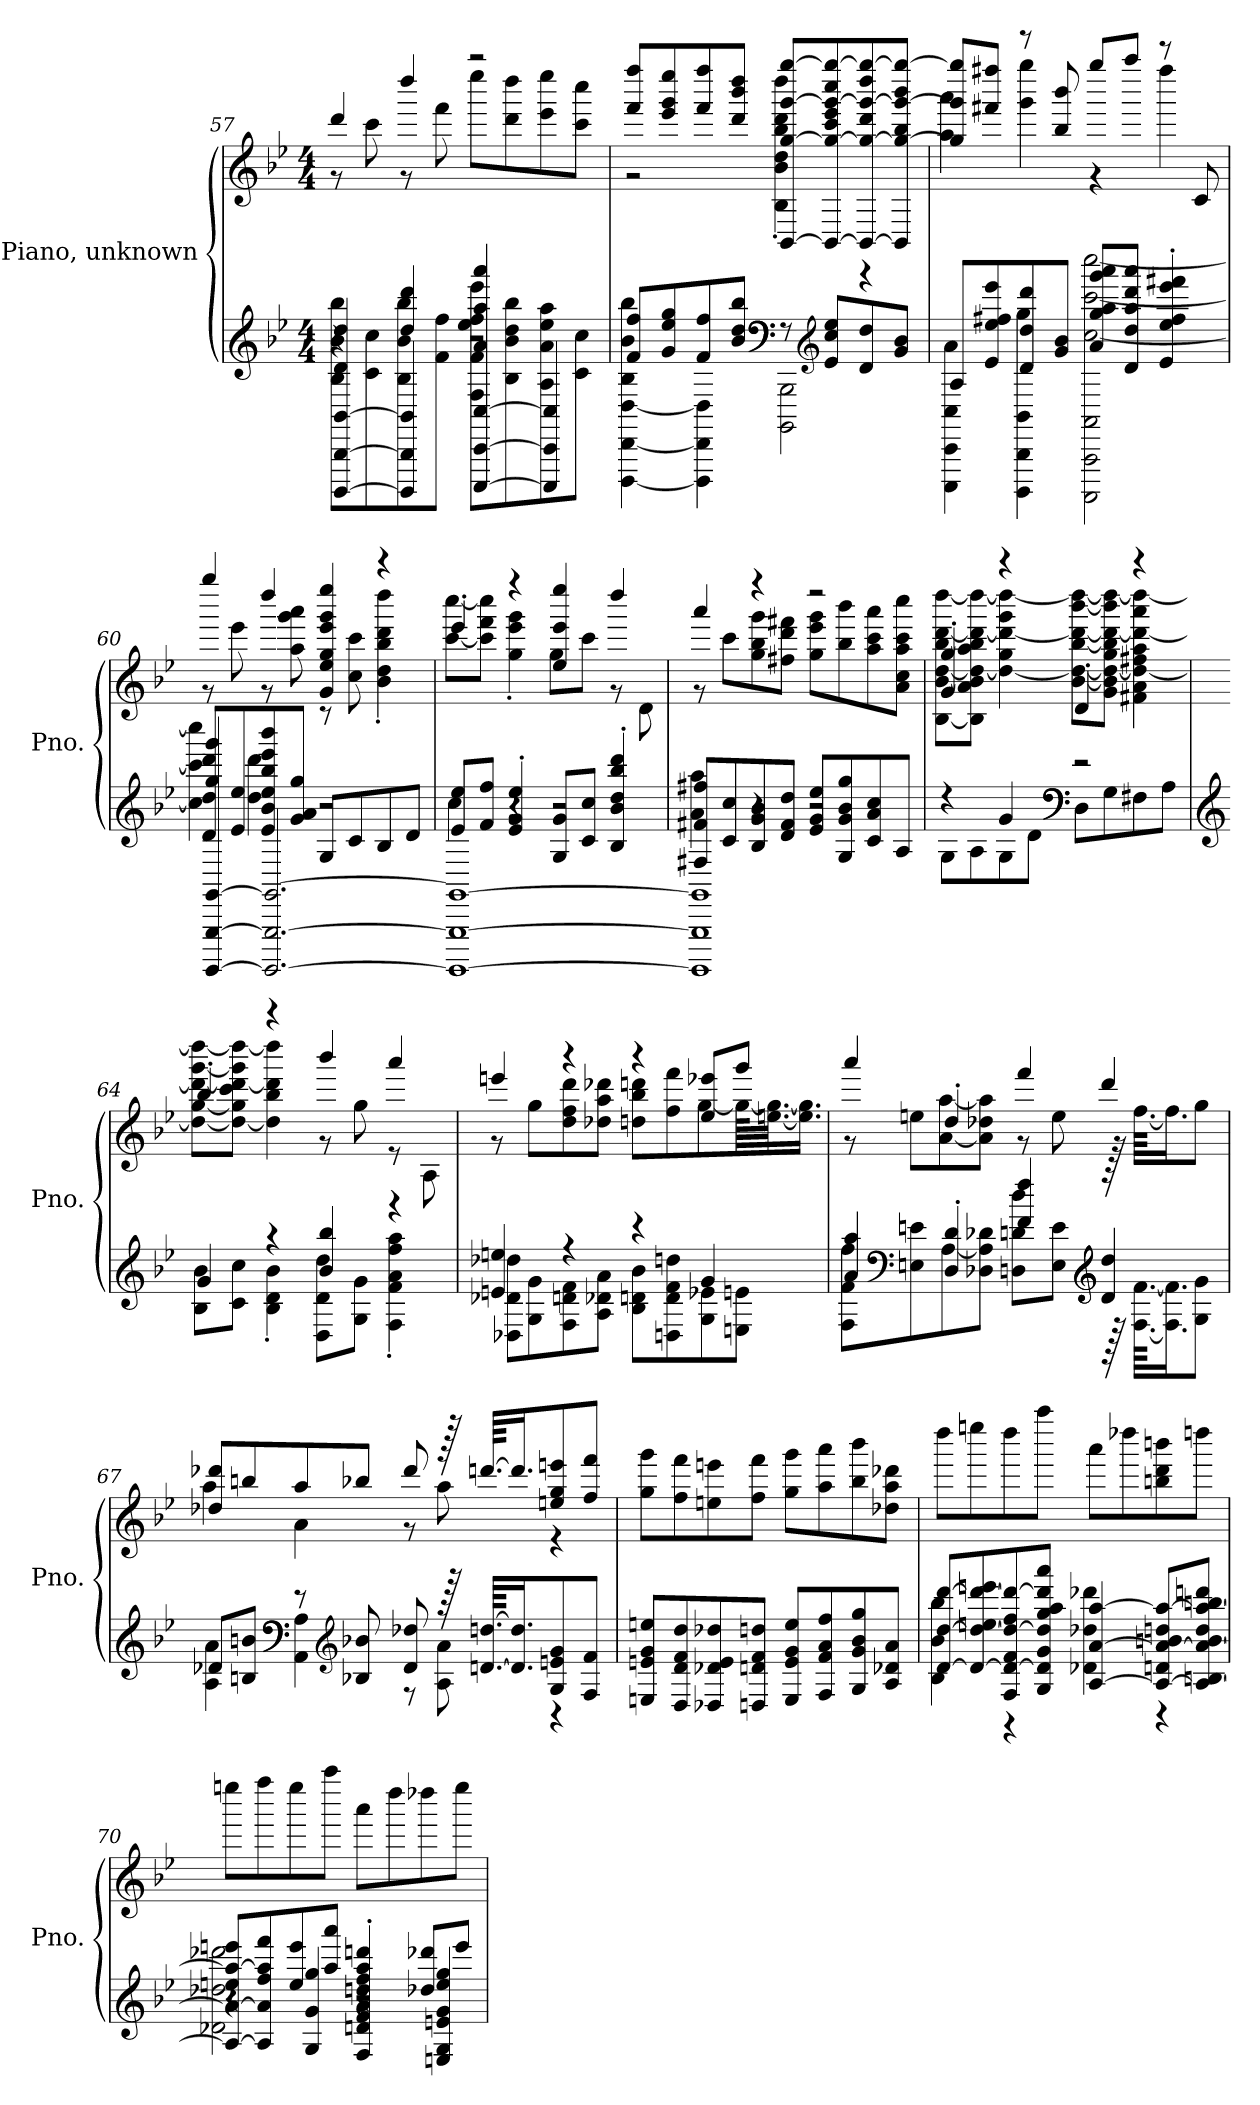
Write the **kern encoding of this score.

**kern	**kern
*part1	*part1
*staff2	*staff1
*I"Piano, unknown	*
*I'Pno.	*
*clefG2	*clefG2
*k[b-e-]	*k[b-e-]
*M4/4	*M4/4
=57	=57
*^	*^
*	*^	*	*
4r	8B-\ 8b-\ 8bb-\L	[4BBBB-/ [4BBB-/ [4BB-/ 4d/ 4dd/	4ddd/	8r
.	8c\ 8cc\	.	.	8ccc\
4dd/ 4ddd/	8B-\ 8b-\ 8bb-\	4BBBB-/] 4BBB-/] 4BB-/]	4dddd/	8r
.	8f\ 8ff\J	.	.	8fff\
2r	8F\ 8f\ 8ee-\ 8ff\ 8eee-\L	[4CCC/ [4CC/ [4C/ 4a/ 4aa/ 4aaa/	2r	8eeee-\L
.	8B-\ 8b-\ 8dd\ 8bb-\	.	.	8ddd\ 8dddd\
.	8A\ 8a\ 8ee-\ 8aa\	4CCC/] 4CC/] 4C/]	.	8eee-\ 8eeee-\
.	8c\ 8cc\J	.	.	8ccc\ 8cccc\J
*	*v	*v	*	*
=58	=58	=58	=58
8f/ 8ff/L	[4DDD\ [4DD\ [4D\ 4B-\ 4b-\ 4bb-\	8fff/ 8ffff/L	2r
8g/ 8ee-/ 8gg/	.	8eee-/ 8ggg/ 8eeee-/	.
8f/ 8ff/	4DDD\] 4DD\] 4D\]	8fff/ 8ffff/	.
8b-/ 8dd/ 8bb-/J	.	8ddd/ 8bbb-/ 8dddd/J	.
*clefF4	*	*	*
8r	2BBBB-\ 2BBB-\	[8BB-/ [8gg/ [8ggg/ [8gggg/L	4B-\' 4b-\' 4dd\' 4bb-\' 4ddd\' 4dddd\'
*clefG2	*	*	*
8e-/ 8cc/ 8ee-/L	.	8BB-/_ 8gg/_ 8ccc/ 8eee-/ 8ggg/_ 8cccc/ 8gggg/_	.
8d/ 8dd/	.	8BB-/_ 8gg/_ 8ddd/ 8ggg/_ 8dddd/ 8gggg/_	4r
8g/ 8b-/J	.	8BB-/] 8gg/_ 8bb-/ 8ggg/_ 8bbb-/ 8gggg/_J	.
!!LO:LB:g=z	!!
=59	=59	=59	=59
8A/L	4CCC\ 4CC\ 4C\ 4a\	8gg/] 8ggg/] 8gggg/]L	4aa\ 4aaa\
8e-/ 8ee-/ 8ff#X/ 8eee-/	.	8fff#X/ 8ffff#X/J	.
8d/ 8dd/ 8ddd/	4BBBB-\ 4BBB-\ 4BB-\ 4gg\	8r	4ggg\ 4gggg\
8g/ 8b-/J	.	8bb-/ 8bbb-/	.
8a/ 8gg/ 8aa/ 8ggg/ 8aaa/L	2AAAA\ 2AAA\ 2AA\ [2cc\ [2ccc\ [2cccc\	8gggg/L	4r
8d/ 8dd/ 8aa/ 8ddd/ 8aaa/J	.	8aaaa/J	.
4e-/' 4ee-/' 4ff#/' 4eee-/' 4fff#X/'	.	8r	4ffff#\
.	.	8c/	.
=60	=60	=60	=60
*	*^	*	*
8d/ 8dd/ 8ddd/L	4cc\] 4ccc\] 4cccc\]	[4GGGG/ [4GGG/ [4GG/ 4gg/ 4ggg/	4gggg/	8r
8e-/ 8ee-/	.	.	.	8eee-\
8e-/ 8b-/ 8ee-/ 8bb-/ 8eee-/ 8bbb-/	4dd\ 4ddd\	2.GGGG/_ 2.GGG/_ 2.GG/_	4dddd/	8r
8g/ 8a/ 8gg/J	.	.	.	8aa\ 8ggg\ 8aaa\
8G/L	2r	.	4g/ 4ee-/ 4gg/ 4eee-/ 4ggg/ 4eeee-/	8r
8c/	.	.	.	8cc\ 8ccc\
8B-/	.	.	4r	4b-\' 4dd\' 4bb-\' 4ddd\' 4dddd\'
8d/J	.	.	.	.
=61	=61	=61	=61	=61
8e-/ 8ee-/L	4cc\	1GGGG_ 1GGG_ 1GG_	4eee-'/	[8ccc\ [8cccc\L
8f/ 8ff/J	.	.	.	8ccc\] 8fff\ 8cccc\]J
4e-/' 4g/' 4ee-/'	4r	.	4r	4gg\' 4eee-\' 4ggg\'
8G/ 8g/L	2r	.	4ee-/ 4eee-/ 4eeee-/	8gg\L
8c/ 8cc/J	.	.	.	8ccc\J
4B-/' 4b-/' 4dd/' 4bb-/' 4ddd/'	.	.	4dddd/	8r
.	.	.	.	8d\
!!LO:PB:g=z	!!
=62	=62	=62	=62	=62
8F#X/ 8f#X/ 8ff#X/L	4a\ 4aa\	1GGGG] 1GGG] 1GG]	4aaa/	8r
8c/ 8cc/	.	.	.	8ccc\L
8B-/ 8g/ 8b-/	4r	.	4r	8gg\ 8bb-\ 8ggg\
8d/ 8f#/ 8dd/J	.	.	.	8ff#X\ 8ddd\ 8fff#X\J
8e-/ 8g/ 8ee-/L	2r	.	2r	8gg\ 8eee-\ 8ggg\L
8G/ 8g/ 8b-/ 8gg/	.	.	.	8bb-\ 8bbb-\
8c/ 8a/ 8cc/	.	.	.	8aa\ 8ccc\ 8aaa\
8A/J	.	.	.	8a\ 8cc\ 8aa\ 8ccc\ 8cccc\J
*	*v	*v	*	*
=63	=63	=63	=63
4r	8G\L	4g/' 4gg/'	[8B-\ [8b-\ [8dd\ [8bb-\ [8ddd\ [8dddd\L
.	8A\	.	8B-\] 8a\ 8b-\] 8dd\_ 8aa\ 8bb-\] 8ddd\_ 8dddd\_J
4g/	8G\	4r	4dd\_ 4gg\ 4ddd\_ 4ggg\ 4dddd\_
.	8d\J	.	.
*clefF4	*	*	*
2r	8D\L	4d'/	[8b-\ 8dd\_ [8bb-\ 8ddd\_ [8bbb-\ 8dddd\_L
.	8G\	.	8g\ 8b-\] 8dd\_ 8gg\ 8bb-\] 8ddd\_ 8bbb-\] 8dddd\_J
.	8F#X\	4r	4f#X\ 4a\ 4dd\_ 4ff#X\ 4aa\ 4ddd\_ 4aaa\ 4dddd\_
.	8A\J	.	.
=64	=64	=64	=64
*clefG2	*	*	*
4g/	8B-\ 8b-\L	4bb-'/	8dd\_ [8gg\ 8ddd\_ [8ggg\ 8dddd\_L
.	8c\ 8cc\J	.	8dd\_ 8gg\] 8ccc\ 8ddd\_ 8ggg\] 8dddd\_J
4r	4B-\' 4d\' 4b-\'	4r	4dd\] 4bb-\ 4ddd\] 4dddd\]
4b-/ 4bb-/	8D\ 8d\ 8dd\L	4bbb-/	8r
.	8G\ 8g\J	.	8gg\
4r	4F\' 4f\' 4a\' 4ff\' 4aa\'	4aaa/	8r
.	.	.	8A\
!!LO:LB:g=z	!!
=65	=65	=65	=65
4en/ 4een/	8D-X\ 8d-X\ 8dd-X\L	4eeen/	8r
.	8G\ 8g\	.	8gg\L
4r	8F\ 8dn\ 8f\	4r	8dd\ 8ff\ 8ddd\
.	8A\ 8d-X\ 8a\J	.	8dd-X\ 8aa\ 8ddd-X\J
4r	8B-\ 8dn\ 8b-\L	4r	8ddn\ 8bb-\ 8dddn\L
.	8Dn\ 8d\ 8f\ 8ddn\	.	8ff\ 8fff\
4g/	8G\ 8e-X\	8ee-/ 8eee-X/L	[8gg\
.	8En\ 8en\J	8ggg/J	128gg\KLLL_
.	.	.	[64.een\ 64.gg\_JJ
.	.	.	16.ee\] 16.gg\]JJ
=66	=66	=66	=66
4a/ 4aa/	8F\ 8f\ 8ff\L	4aaa/	8r
*clefF4	*	*	*
.	8En\ 8en\	.	8een\L
4D/' 4d/'	[8A\	4dd'/	[8a\ [8aa\
.	8D-X\ 8A\] 8d-X\J	.	8a\] 8dd-X\ 8aa\]J
4f/ 4ff/	8Dn\ 8dn\ 8dd\L	4fff/	8r
.	8E\ 8e\J	.	8ee\
*clefG2	*	*	*
4d/ 4dd/	128r	4ddd/	128r
.	[64.F\ [64.f\KKLL	.	[64.ff\KKLL
.	16.F\] 16.f\]J	.	16.ff\J]
.	8G\ 8g\J	.	8gg\J
!!LO:LB:g=z	!!
=67	=67	=67	=67
8d-X/L	4A\ 4a\	8dd-X/ 8ddd-X/L	4aa\
8Bn/ 8bn/J	.	8bbn/	.
*clefF4	*	*	*
8r	4AA\ 4A\	8aa/	4a\
*clefG2	*	*	*
8B-X/ 8b-X/	.	8bb-X/J	.
8d-/ 8dd-X/	8r	8ddd-/	8r
128r	8A\ 8a\	128r	8aa\
[64.dn/ [64.ddn/KKLL	.	[64.dddn/KKLL	.
16.d/] 16.dd/]J	.	16.ddd/J]	.
8G/ 8en/ 8g/	4r	8een/ 8gg/ 8eeen/	4r
8F/ 8f/J	.	8ff/ 8fff/J	.
*v	*v	*	*
*	*v	*v
=68	=68
8En/ 8en/ 8g/ 8een/L	8gg\ 8ggg\L
8D/ 8d/ 8f/ 8dd/	8ff\ 8fff\
8D-X/ 8d-X/ 8e/ 8dd-X/	8een\ 8eeen\
8Dn/ 8dn/ 8f/ 8ddn/J	8ff\ 8fff\J
8E/ 8e/ 8g/ 8ee/L	8gg\ 8ggg\L
8F/ 8f/ 8a/ 8ff/	8aa\ 8aaa\
8G/ 8g/ 8b-/ 8gg/	8bb-\ 8bbb-\
8A/ 8d-X/ 8a/J	8dd-X\ 8aa\ 8ddd-X\J
!!LO:LB:g=z
=69	=69
*^	*
[8d/ [8dd/ [8ddd/L	4B-\ 4b-\ 4bb-\	8dddd\L
8d/_ 8dd/_ 8een/ 8ddd/_ 8eeen/	.	8eeeen\
8F/ 8d/_ 8f/ 8dd/_ 8ff/ 8ddd/_	4r	8dddd\
8G/ 8d/] 8g/ 8dd/] 8gg/ 8aa/ 8ddd/] 8aaa/J	.	8aaaa\J
[4A/ [4a/ [4aa/	4d-X\ 4dd-X\ 4ddd-X\	8aaa\L
.	.	8dddd-X\
8A/_ 8dn/ 8a/_ 8bn/ 8ddn/ 8aa/_L	4r	8bbn\ 8ddd\ 8bbbn\
8A/_ 8Bn/ 8a/_ 8b/ 8dd/ 8aa/_ 8bbn/ 8dddn/J	.	8ddddn\J
=70	=70	=70
*	*^	*
8A/_ 8a/_ 8een/ 8aa/_ 8eeen/L	2d-X\ 2dd-X\ 2ddd-X\	4r	8eeeen\L
8A/] 8a/] 8ff/ 8aa/] 8fff/	.	.	8ffff\
8ee/ 8eee/	.	4G/ 4g/ 4gg/	8eeee\
8aa/ 8aaa/J	.	.	8aaaa\J
4F/' 4dn/' 4f/' 4a/' 4ddn/' 4ff/' 4aa/' 4dddn/'	2r	4r	8aaa\L
.	.	.	8dddd\
8dd-X/ 8ddd-X/L	.	4En/ 4G/ 4en/ 4g/ 4ee/ 4gg/	8dddd-X\
8eee/J	.	.	8eeee\J
*v	*v	*v	*
=	=
*-	*-
